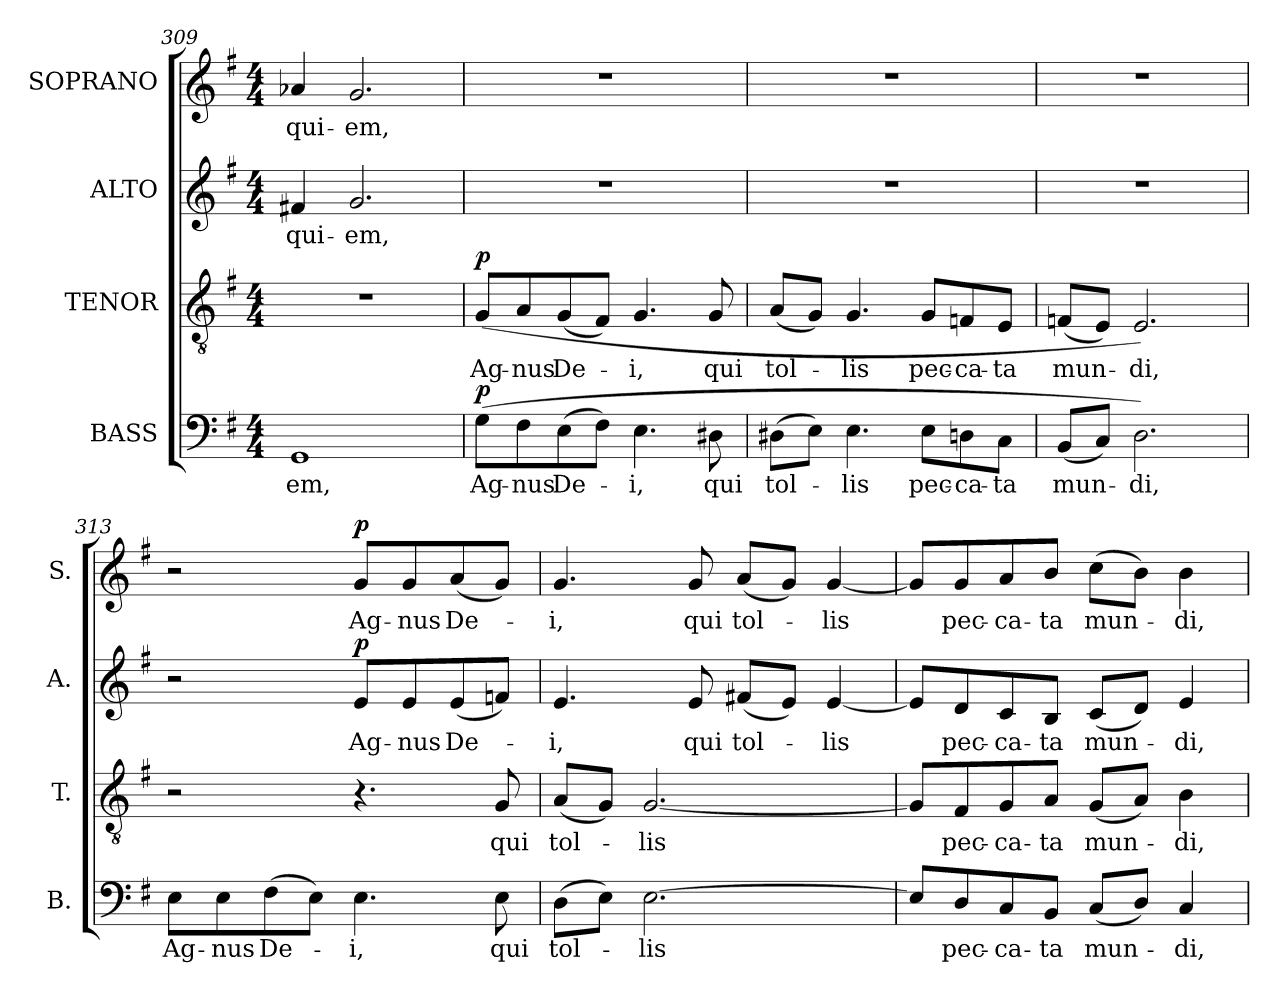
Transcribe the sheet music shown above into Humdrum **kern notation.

**kern	**text	**dynam	**kern	**text	**dynam	**kern	**text	**dynam	**kern	**text	**dynam
*part4	*part4	*part4	*part3	*part3	*part3	*part2	*part2	*part2	*part1	*part1	*part1
*staff4	*staff4	*staff4	*staff3	*staff3	*staff3	*staff2	*staff2	*staff2	*staff1	*staff1	*staff1
*I"BASS	*	*	*I"TENOR	*	*	*I"ALTO	*	*	*I"SOPRANO	*	*
*I'B.	*	*	*I'T.	*	*	*I'A.	*	*	*I'S.	*	*
*clefF4	*	*	*clefGv2	*	*	*clefG2	*	*	*clefG2	*	*
*	*	*	*ITrd7c12	*	*	*	*	*	*	*	*
*k[f#]	*	*	*k[f#]	*	*	*k[f#]	*	*	*k[f#]	*	*
*G:	*	*	*G:	*	*	*G:	*	*	*G:	*	*
*M4/4	*	*	*M4/4	*	*	*M4/4	*	*	*M4/4	*	*
=309	=309	=309	=309	=309	=309	=309	=309	=309	=309	=309	=309
!	!LO:LY:b:color=#000000	!	!	!	!	!	!	!	!	!	!
!	!	!	!	!	!	!	!LO:LY:b:color=#000000	!	!	!	!
!	!	!	!	!	!	!	!	!	!	!LO:LY:b:color=#000000	!
1GGi	-em,	.	1r	.	.	4f#Xi/	-qui-	.	4a-Xi/	-qui-	.
!	!	!	!	!	!	!	!LO:LY:b:color=#000000	!	!	!	!
!	!	!	!	!	!	!	!	!	!	!LO:LY:b:color=#000000	!
.	.	.	.	.	.	2.gi/	-em,	.	2.gi/	-em,	.
!!LO:PB:g=z
=310	=310	=310	=310	=310	=310	=310	=310	=310	=310	=310	=310
!	!LO:LY:b:color=#000000	!	!	!	!	!	!	!	!	!	!
!	!	!	!	!LO:LY:b:color=#000000	!	!	!	!	!	!	!
(8Gi\L	Ag-	p	(8GGi/L	Ag-	p	1r	.	.	1r	.	.
!	!LO:LY:b:color=#000000	!	!	!	!	!	!	!	!	!	!
!	!	!	!	!LO:LY:b:color=#000000	!	!	!	!	!	!	!
8F#i\	-nus	.	8AAi/	-nus	.	.	.	.	.	.	.
!	!LO:LY:b:color=#000000	!	!	!	!	!	!	!	!	!	!
!	!	!	!	!LO:LY:b:color=#000000	!	!	!	!	!	!	!
(8Ei\	De-	.	(8GGi/	De-	.	.	.	.	.	.	.
8F#i\J)	.	.	8FF#i/J)	.	.	.	.	.	.	.	.
!	!LO:LY:b:color=#000000	!	!	!	!	!	!	!	!	!	!
!	!	!	!	!LO:LY:b:color=#000000	!	!	!	!	!	!	!
4.Ei\	-i,	.	4.GGi/	-i,	.	.	.	.	.	.	.
!	!LO:LY:b:color=#000000	!	!	!	!	!	!	!	!	!	!
!	!	!	!	!LO:LY:b:color=#000000	!	!	!	!	!	!	!
8D#Xi\	qui	.	8GGi/	qui	.	.	.	.	.	.	.
=311	=311	=311	=311	=311	=311	=311	=311	=311	=311	=311	=311
!	!LO:LY:b:color=#000000	!	!	!	!	!	!	!	!	!	!
!	!	!	!	!LO:LY:b:color=#000000	!	!	!	!	!	!	!
(8D#Xi\L	tol-	.	(8AAi/L	tol-	.	1r	.	.	1r	.	.
8Ei\J)	.	.	8GGi/J)	.	.	.	.	.	.	.	.
!	!LO:LY:b:color=#000000	!	!	!	!	!	!	!	!	!	!
!	!	!	!	!LO:LY:b:color=#000000	!	!	!	!	!	!	!
4.Ei\	-lis	.	4.GGi/	-lis	.	.	.	.	.	.	.
!	!LO:LY:b:color=#000000	!	!	!	!	!	!	!	!	!	!
!	!	!	!	!LO:LY:b:color=#000000	!	!	!	!	!	!	!
8Ei\L	pec-	.	8GGi/L	pec-	.	.	.	.	.	.	.
!	!LO:LY:b:color=#000000	!	!	!	!	!	!	!	!	!	!
!	!	!	!	!LO:LY:b:color=#000000	!	!	!	!	!	!	!
8Dni\	-ca-	.	8FFni/	-ca-	.	.	.	.	.	.	.
!	!LO:LY:b:color=#000000	!	!	!	!	!	!	!	!	!	!
!	!	!	!	!LO:LY:b:color=#000000	!	!	!	!	!	!	!
8Ci\J	-ta	.	8EEi/J	-ta	.	.	.	.	.	.	.
=312	=312	=312	=312	=312	=312	=312	=312	=312	=312	=312	=312
!	!LO:LY:b:color=#000000	!	!	!	!	!	!	!	!	!	!
!	!	!	!	!LO:LY:b:color=#000000	!	!	!	!	!	!	!
(8BBi/L	mun-	.	(8FFni/L	mun-	.	1r	.	.	1r	.	.
8Ci/J)	.	.	8EEi/J)	.	.	.	.	.	.	.	.
!	!LO:LY:b:color=#000000	!	!	!	!	!	!	!	!	!	!
!	!	!	!	!LO:LY:b:color=#000000	!	!	!	!	!	!	!
2.Di\)	-di,	.	2.EEi/)	-di,	.	.	.	.	.	.	.
=313	=313	=313	=313	=313	=313	=313	=313	=313	=313	=313	=313
!	!LO:LY:b:color=#000000	!	!	!	!	!	!	!	!	!	!
8Ei\L	Ag-	.	2r	.	.	2r	.	.	2r	.	.
!	!LO:LY:b:color=#000000	!	!	!	!	!	!	!	!	!	!
8Ei\	-nus	.	.	.	.	.	.	.	.	.	.
!	!LO:LY:b:color=#000000	!	!	!	!	!	!	!	!	!	!
(8F#i\	De-	.	.	.	.	.	.	.	.	.	.
8Ei\J)	.	.	.	.	.	.	.	.	.	.	.
!	!LO:LY:b:color=#000000	!	!	!	!	!	!	!	!	!	!
!	!	!	!	!	!	!	!LO:LY:b:color=#000000	!	!	!	!
!	!	!	!	!	!	!	!	!	!	!LO:LY:b:color=#000000	!
4.Ei\	-i,	.	4.r	.	.	8ei/L	Ag-	p	8gi/L	Ag-	p
!	!	!	!	!	!	!	!LO:LY:b:color=#000000	!	!	!	!
!	!	!	!	!	!	!	!	!	!	!LO:LY:b:color=#000000	!
.	.	.	.	.	.	8ei/	-nus	.	8gi/	-nus	.
!	!	!	!	!	!	!	!LO:LY:b:color=#000000	!	!	!	!
!	!	!	!	!	!	!	!	!	!	!LO:LY:b:color=#000000	!
.	.	.	.	.	.	(8ei/	De-	.	(8ai/	De-	.
!	!LO:LY:b:color=#000000	!	!	!	!	!	!	!	!	!	!
!	!	!	!	!LO:LY:b:color=#000000	!	!	!	!	!	!	!
8Ei\	qui	.	8GGi/	qui	.	8fni/J)	.	.	8gi/J)	.	.
=314	=314	=314	=314	=314	=314	=314	=314	=314	=314	=314	=314
!	!LO:LY:b:color=#000000	!	!	!	!	!	!	!	!	!	!
!	!	!	!	!LO:LY:b:color=#000000	!	!	!	!	!	!	!
!	!	!	!	!	!	!	!LO:LY:b:color=#000000	!	!	!	!
!	!	!	!	!	!	!	!	!	!	!LO:LY:b:color=#000000	!
(8Di\L	tol-	.	(8AAi/L	tol-	.	4.ei/	-i,	.	4.gi/	-i,	.
8Ei\J)	.	.	8GGi/J)	.	.	.	.	.	.	.	.
!	!LO:LY:b:color=#000000	!	!	!	!	!	!	!	!	!	!
!	!	!	!	!LO:LY:b:color=#000000	!	!	!	!	!	!	!
[>2.Ei\	-lis	.	[<2.GGi/	-lis	.	.	.	.	.	.	.
!	!	!	!	!	!	!	!LO:LY:b:color=#000000	!	!	!	!
!	!	!	!	!	!	!	!	!	!	!LO:LY:b:color=#000000	!
.	.	.	.	.	.	8ei/	qui	.	8gi/	qui	.
!	!	!	!	!	!	!	!LO:LY:b:color=#000000	!	!	!	!
!	!	!	!	!	!	!	!	!	!	!LO:LY:b:color=#000000	!
.	.	.	.	.	.	(8f#Xi/L	tol-	.	(8ai/L	tol-	.
.	.	.	.	.	.	8ei/J)	.	.	8gi/J)	.	.
!	!	!	!	!	!	!	!LO:LY:b:color=#000000	!	!	!	!
!	!	!	!	!	!	!	!	!	!	!LO:LY:b:color=#000000	!
.	.	.	.	.	.	[<4ei/	-lis	.	[<4gi/	-lis	.
!!LO:LB:g=z
=315	=315	=315	=315	=315	=315	=315	=315	=315	=315	=315	=315
8Ei/L]	.	.	8GGi/L]	.	.	8ei/L]	.	.	8gi/L]	.	.
!	!LO:LY:b:color=#000000	!	!	!	!	!	!	!	!	!	!
!	!	!	!	!LO:LY:b:color=#000000	!	!	!	!	!	!	!
!	!	!	!	!	!	!	!LO:LY:b:color=#000000	!	!	!	!
!	!	!	!	!	!	!	!	!	!	!LO:LY:b:color=#000000	!
8Di/	pec-	.	8FF#i/	pec-	.	8di/	pec-	.	8gi/	pec-	.
!	!LO:LY:b:color=#000000	!	!	!	!	!	!	!	!	!	!
!	!	!	!	!LO:LY:b:color=#000000	!	!	!	!	!	!	!
!	!	!	!	!	!	!	!LO:LY:b:color=#000000	!	!	!	!
!	!	!	!	!	!	!	!	!	!	!LO:LY:b:color=#000000	!
8Ci/	-ca-	.	8GGi/	-ca-	.	8ci/	-ca-	.	8ai/	-ca-	.
!	!LO:LY:b:color=#000000	!	!	!	!	!	!	!	!	!	!
!	!	!	!	!LO:LY:b:color=#000000	!	!	!	!	!	!	!
!	!	!	!	!	!	!	!LO:LY:b:color=#000000	!	!	!	!
!	!	!	!	!	!	!	!	!	!	!LO:LY:b:color=#000000	!
8BBi/J	-ta	.	8AAi/J	-ta	.	8Bi/J	-ta	.	8bi/J	-ta	.
!	!LO:LY:b:color=#000000	!	!	!	!	!	!	!	!	!	!
!	!	!	!	!LO:LY:b:color=#000000	!	!	!	!	!	!	!
!	!	!	!	!	!	!	!LO:LY:b:color=#000000	!	!	!	!
!	!	!	!	!	!	!	!	!	!	!LO:LY:b:color=#000000	!
(8Ci/L	mun-	.	(8GGi/L	mun-	.	(8ci/L	mun-	.	(8cci\L	mun-	.
8Di/J)	.	.	8AAi/J)	.	.	8di/J)	.	.	8bi\J)	.	.
!	!LO:LY:b:color=#000000	!	!	!	!	!	!	!	!	!	!
!	!	!	!	!LO:LY:b:color=#000000	!	!	!	!	!	!	!
!	!	!	!	!	!	!	!LO:LY:b:color=#000000	!	!	!	!
!	!	!	!	!	!	!	!	!	!	!LO:LY:b:color=#000000	!
4Ci/	-di,	.	4BBi\	-di,	.	4ei/	-di,	.	4bi\	-di,	.
=	=	=	=	=	=	=	=	=	=	=	=
*-	*-	*-	*-	*-	*-	*-	*-	*-	*-	*-	*-
